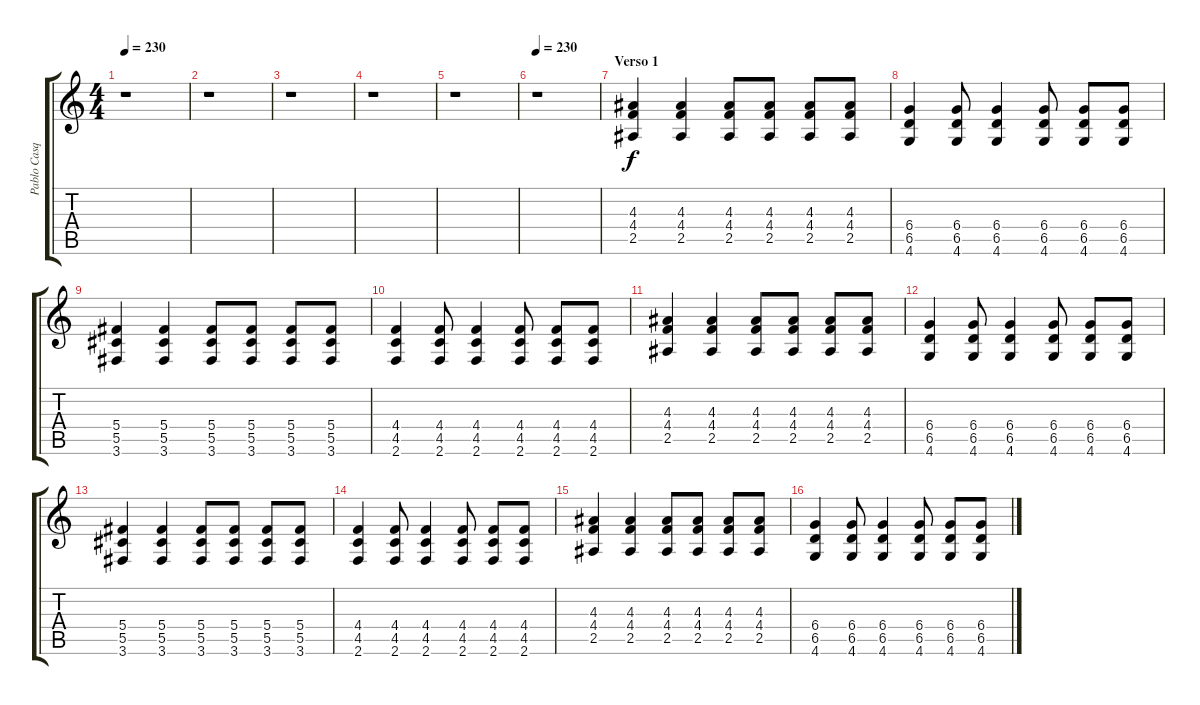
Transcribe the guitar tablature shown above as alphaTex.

\track ("Pablo Casquero" "Pablo Casq") {instrument distortionguitar}
\staff {score tabs}
\tuning (Eb4 Bb3 Gb3 Db3 Ab2 Eb2) {hide}
\ts (4 4)
\tempo 230
\tempo 150
\tempo 230
\clef g2
\ks c
r.1{dy f instrument distortionguitar} |
r.1 |
r.1 |
r.1 |
r.1 |
\tempo 230
r.1 |
\section ("" "Verso 1")
(4.3 4.4 2.5).4 (4.3 4.4 2.5).4 (4.3 4.4 2.5).8 (4.3 4.4 2.5).8 (4.3 4.4 2.5).8 (4.3 4.4 2.5).8 |
(6.4 6.5 4.6).4 (6.4 6.5 4.6).8 (6.4 6.5 4.6).4 (6.4 6.5 4.6).8 (6.4 6.5 4.6).8 (6.4 6.5 4.6).8 |
(5.4 5.5 3.6).4 (5.4 5.5 3.6).4 (5.4 5.5 3.6).8 (5.4 5.5 3.6).8 (5.4 5.5 3.6).8 (5.4 5.5 3.6).8 |
(4.4 4.5 2.6).4 (4.4 4.5 2.6).8 (4.4 4.5 2.6).4 (4.4 4.5 2.6).8 (4.4 4.5 2.6).8 (4.4 4.5 2.6).8 |
(4.3 4.4 2.5).4 (4.3 4.4 2.5).4 (4.3 4.4 2.5).8 (4.3 4.4 2.5).8 (4.3 4.4 2.5).8 (4.3 4.4 2.5).8 |
(6.4 6.5 4.6).4 (6.4 6.5 4.6).8 (6.4 6.5 4.6).4 (6.4 6.5 4.6).8 (6.4 6.5 4.6).8 (6.4 6.5 4.6).8 |
(5.4 5.5 3.6).4 (5.4 5.5 3.6).4 (5.4 5.5 3.6).8 (5.4 5.5 3.6).8 (5.4 5.5 3.6).8 (5.4 5.5 3.6).8 |
(4.4 4.5 2.6).4 (4.4 4.5 2.6).8 (4.4 4.5 2.6).4 (4.4 4.5 2.6).8 (4.4 4.5 2.6).8 (4.4 4.5 2.6).8 |
(4.3 4.4 2.5).4 (4.3 4.4 2.5).4 (4.3 4.4 2.5).8 (4.3 4.4 2.5).8 (4.3 4.4 2.5).8 (4.3 4.4 2.5).8 |
(6.4 6.5 4.6).4 (6.4 6.5 4.6).8 (6.4 6.5 4.6).4 (6.4 6.5 4.6).8 (6.4 6.5 4.6).8 (6.4 6.5 4.6).8
